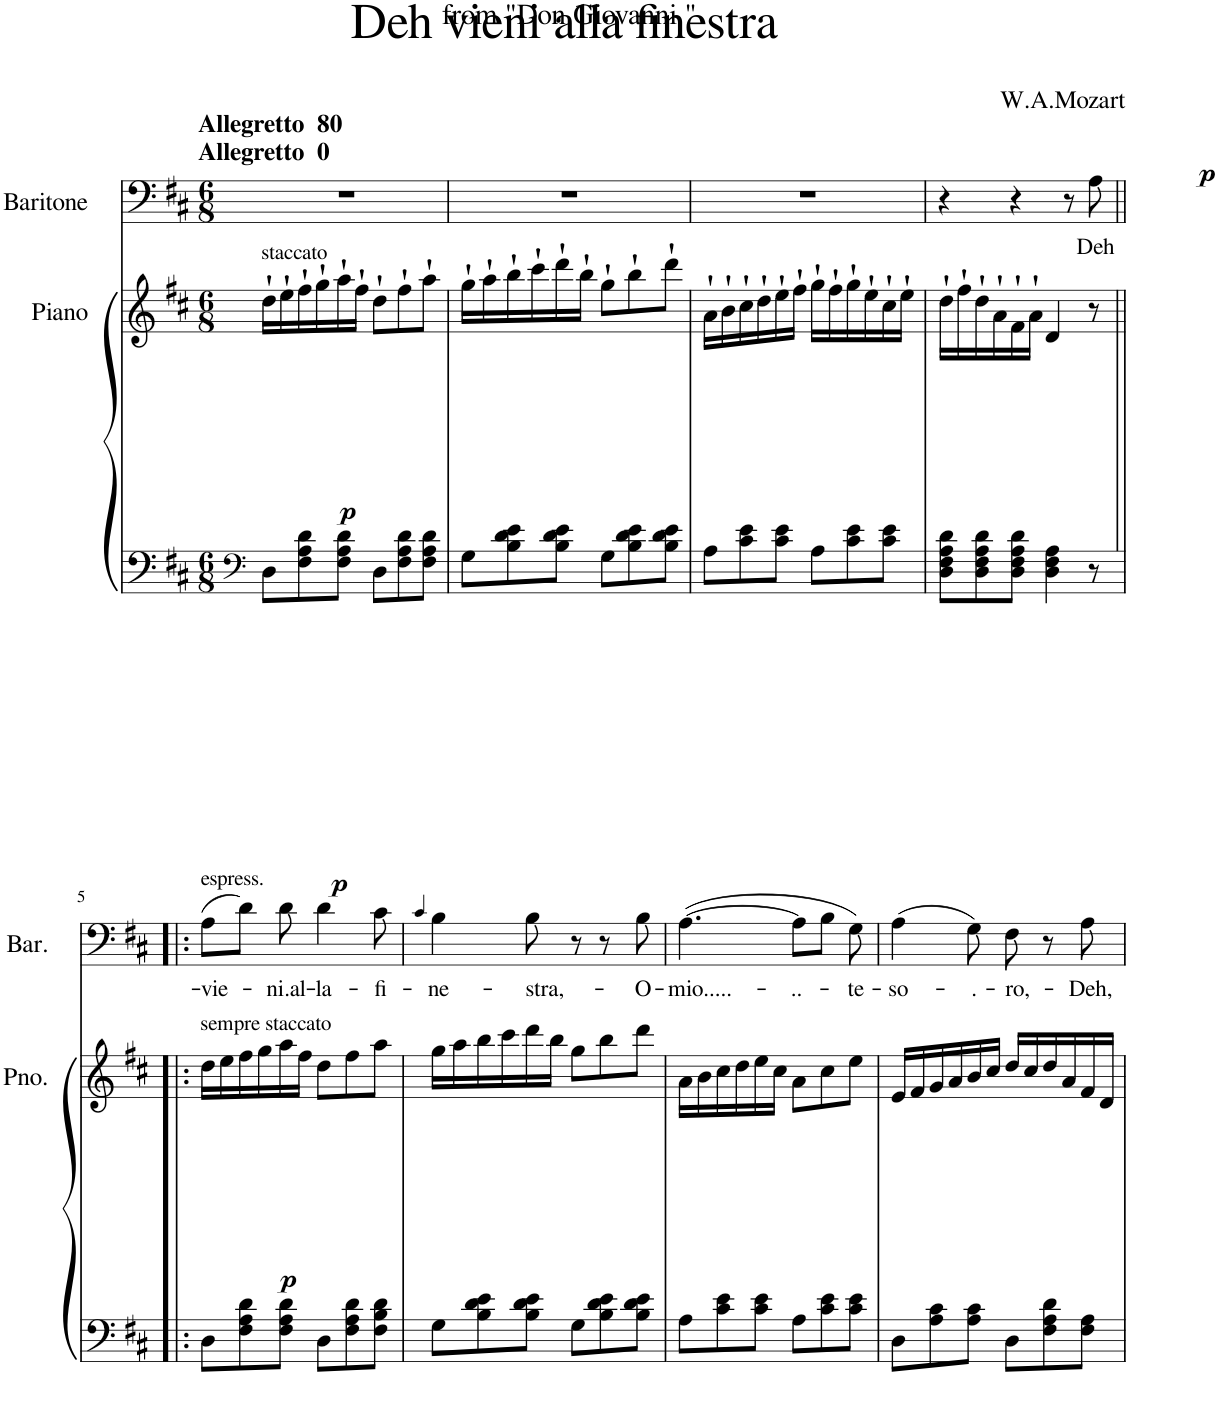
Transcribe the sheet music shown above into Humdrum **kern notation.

**kern	**dynam	**kern	**dynam	**kern	**text	**dynam
*part3	*part3	*part2	*part2	*part1	*part1	*part1
*staff3	*staff3	*staff2	*staff2	*staff1	*staff1	*staff1
*I"Piano	*	*I"Piano	*	*I"Baritone	*	*
*I'Pno	*	*I'Pno.	*	*I'Bar.	*	*
*clefF4	*	*clefG2	*	*clefF4	*	*
*k[f#c#]	*	*k[f#c#]	*	*k[f#c#]	*	*
*M6/8	*	*M6/8	*	*M6/8	*	*
=1	=1	=1	=1	=1	=1	=1
!	!	!	!	!LO:TX:a:B:t=Allegretto  0	!	!
!	!	!	!	!LO:TX:a:B:t=Allegretto  80	!	!
!	!	!LO:TX:a:t=staccato	!	!	!	!
!	!LO:DY:b	!	!LO:DY:b	!	!	!
8D\L	p	16dd`\LL	p	2.r	.	.
.	.	16ee`\	.	.	.	.
8F#\ 8A\ 8d\	.	16ff#`\	.	.	.	.
.	.	16gg`\	.	.	.	.
8F#\ 8A\ 8d\J	.	16aa`\	.	.	.	.
.	.	16ff#`\JJ	.	.	.	.
8D\L	.	8dd`\L	.	.	.	.
8F#\ 8A\ 8d\	.	8ff#`\	.	.	.	.
8F#\ 8A\ 8d\J	.	8aa`\J	.	.	.	.
=2	=2	=2	=2	=2	=2	=2
8G\L	.	16gg`\LL	.	2.r	.	.
.	.	16aa`\	.	.	.	.
8B\ 8d\ 8e\	.	16bb`\	.	.	.	.
.	.	16ccc#`\	.	.	.	.
8B\ 8d\ 8e\J	.	16ddd`\	.	.	.	.
.	.	16bb`\JJ	.	.	.	.
8G\L	.	8gg`\L	.	.	.	.
8B\ 8d\ 8e\	.	8bb`\	.	.	.	.
8B\ 8d\ 8e\J	.	8ddd`\J	.	.	.	.
=3	=3	=3	=3	=3	=3	=3
8A\L	.	16a`\LL	.	2.r	.	.
.	.	16b`\	.	.	.	.
8c#\ 8e\	.	16cc#`\	.	.	.	.
.	.	16dd`\	.	.	.	.
8c#\ 8e\J	.	16ee`\	.	.	.	.
.	.	16ff#`\JJ	.	.	.	.
8A\L	.	16gg`\LL	.	.	.	.
.	.	16ff#`\	.	.	.	.
8c#\ 8e\	.	16gg`\	.	.	.	.
.	.	16ee`\	.	.	.	.
8c#\ 8e\J	.	16cc#`\	.	.	.	.
.	.	16ee`\JJ	.	.	.	.
=4	=4	=4	=4	=4	=4	=4
8D\ 8F#\ 8A\ 8d\L	.	16dd`\LL	.	4r	.	.
.	.	16ff#`\	.	.	.	.
8D\ 8F#\ 8A\ 8d\	.	16dd`\	.	.	.	.
.	.	16a`\	.	.	.	.
8D\ 8F#\ 8A\ 8d\J	.	16f#`\	.	4r	.	.
.	.	16a`\JJ	.	.	.	.
4D\ 4F#\ 4A\	.	4d/	.	.	.	.
!	!	!	!	!	!	!LO:DY:b
.	.	.	.	8r	.	p
!	!	!	!	!	!LO:LY:b	!
8r	.	8r	.	8A\	Deh-	.
!!LO:LB:g=z
=5!|:	=5!|:	=5!|:	=5!|:	=5!|:	=5!|:	=5!|:
!	!	!	!	!LO:TX:a:t=espress.	!	!
!	!	!LO:TX:a:t=sempre staccato	!	!	!	!
!	!	!	!LO:DY:b	!	!LO:LY:b	!
8D\L	.	16dd\LL	p	(8A\L	-vie-	.
.	.	16ee\	.	.	.	.
8F#\ 8A\ 8d\	.	16ff#\	.	8d\J)	.	.
.	.	16gg\	.	.	.	.
!	!	!	!	!	!LO:LY:b	!
8F#\ 8A\ 8d\J	.	16aa\	.	8d\	-ni.al-	.
.	.	16ff#\JJ	.	.	.	.
!	!	!	!	!	!LO:LY:b	!
8D\L	.	8dd\L	.	4d\	-la-	.
8F#\ 8A\ 8d\	.	8ff#\	.	.	.	.
!	!	!	!	!	!LO:LY:b	!
8F#\ 8B\ 8d\J	.	8aa\J	.	8c#\	-fi-	.
=6	=6	=6	=6	=6	=6	=6
.	.	.	.	4qc#/	.	.
!	!	!	!	!	!LO:LY:b	!
8G\L	.	16gg\LL	.	4B\	-ne-	.
.	.	16aa\	.	.	.	.
8B\ 8d\ 8e\	.	16bb\	.	.	.	.
.	.	16ccc#\	.	.	.	.
!	!	!	!	!	!LO:LY:b	!
8B\ 8d\ 8e\J	.	16ddd\	.	8B\	-stra,-	.
.	.	16bb\JJ	.	.	.	.
8G\L	.	8gg\L	.	8r	.	.
8B\ 8d\ 8e\	.	8bb\	.	8r	.	.
!	!	!	!	!	!LO:LY:b	!
8B\ 8d\ 8e\J	.	8ddd\J	.	8B\	-O-	.
=7	=7	=7	=7	=7	=7	=7
!	!	!	!	!	!LO:LY:b	!
8A\L	.	16a\LL	.	([4.A\	-mio.....-	.
.	.	16b\	.	.	.	.
8c#\ 8e\	.	16cc#\	.	.	.	.
.	.	16dd\	.	.	.	.
8c#\ 8e\J	.	16ee\	.	.	.	.
.	.	16cc#\JJ	.	.	.	.
!	!	!	!	!	!LO:LY:b	!
8A\L	.	8a\L	.	8A\L]	-..-	.
8c#\ 8e\	.	8cc#\	.	8B\J	.	.
!	!	!	!	!	!LO:LY:b	!
8c#\ 8e\J	.	8ee\J	.	8G\)	-te-	.
=8	=8	=8	=8	=8	=8	=8
!	!	!	!	!	!LO:LY:b	!
8D\L	.	16e/LL	.	(4A\	-so-	.
.	.	16f#/	.	.	.	.
8A\ 8c#\	.	16g/	.	.	.	.
.	.	16a/	.	.	.	.
!	!	!	!	!	!LO:LY:b	!
8A\ 8c#\J	.	16b/	.	8G\)	-.-	.
.	.	16cc#/JJ	.	.	.	.
!	!	!	!	!	!LO:LY:b	!
8D\L	.	16dd/LL	.	8F#\	-ro,-	.
.	.	16cc#/	.	.	.	.
8F#\ 8A\ 8d\	.	16dd/	.	8r	.	.
.	.	16a/	.	.	.	.
!	!	!	!	!	!LO:LY:b	!
8F#\ 8A\J	.	16f#/	.	8A\	-Deh,	.
.	.	16d/JJ	.	.	.	.
=	=	=	=	=	=	=
*-	*-	*-	*-	*-	*-	*-
